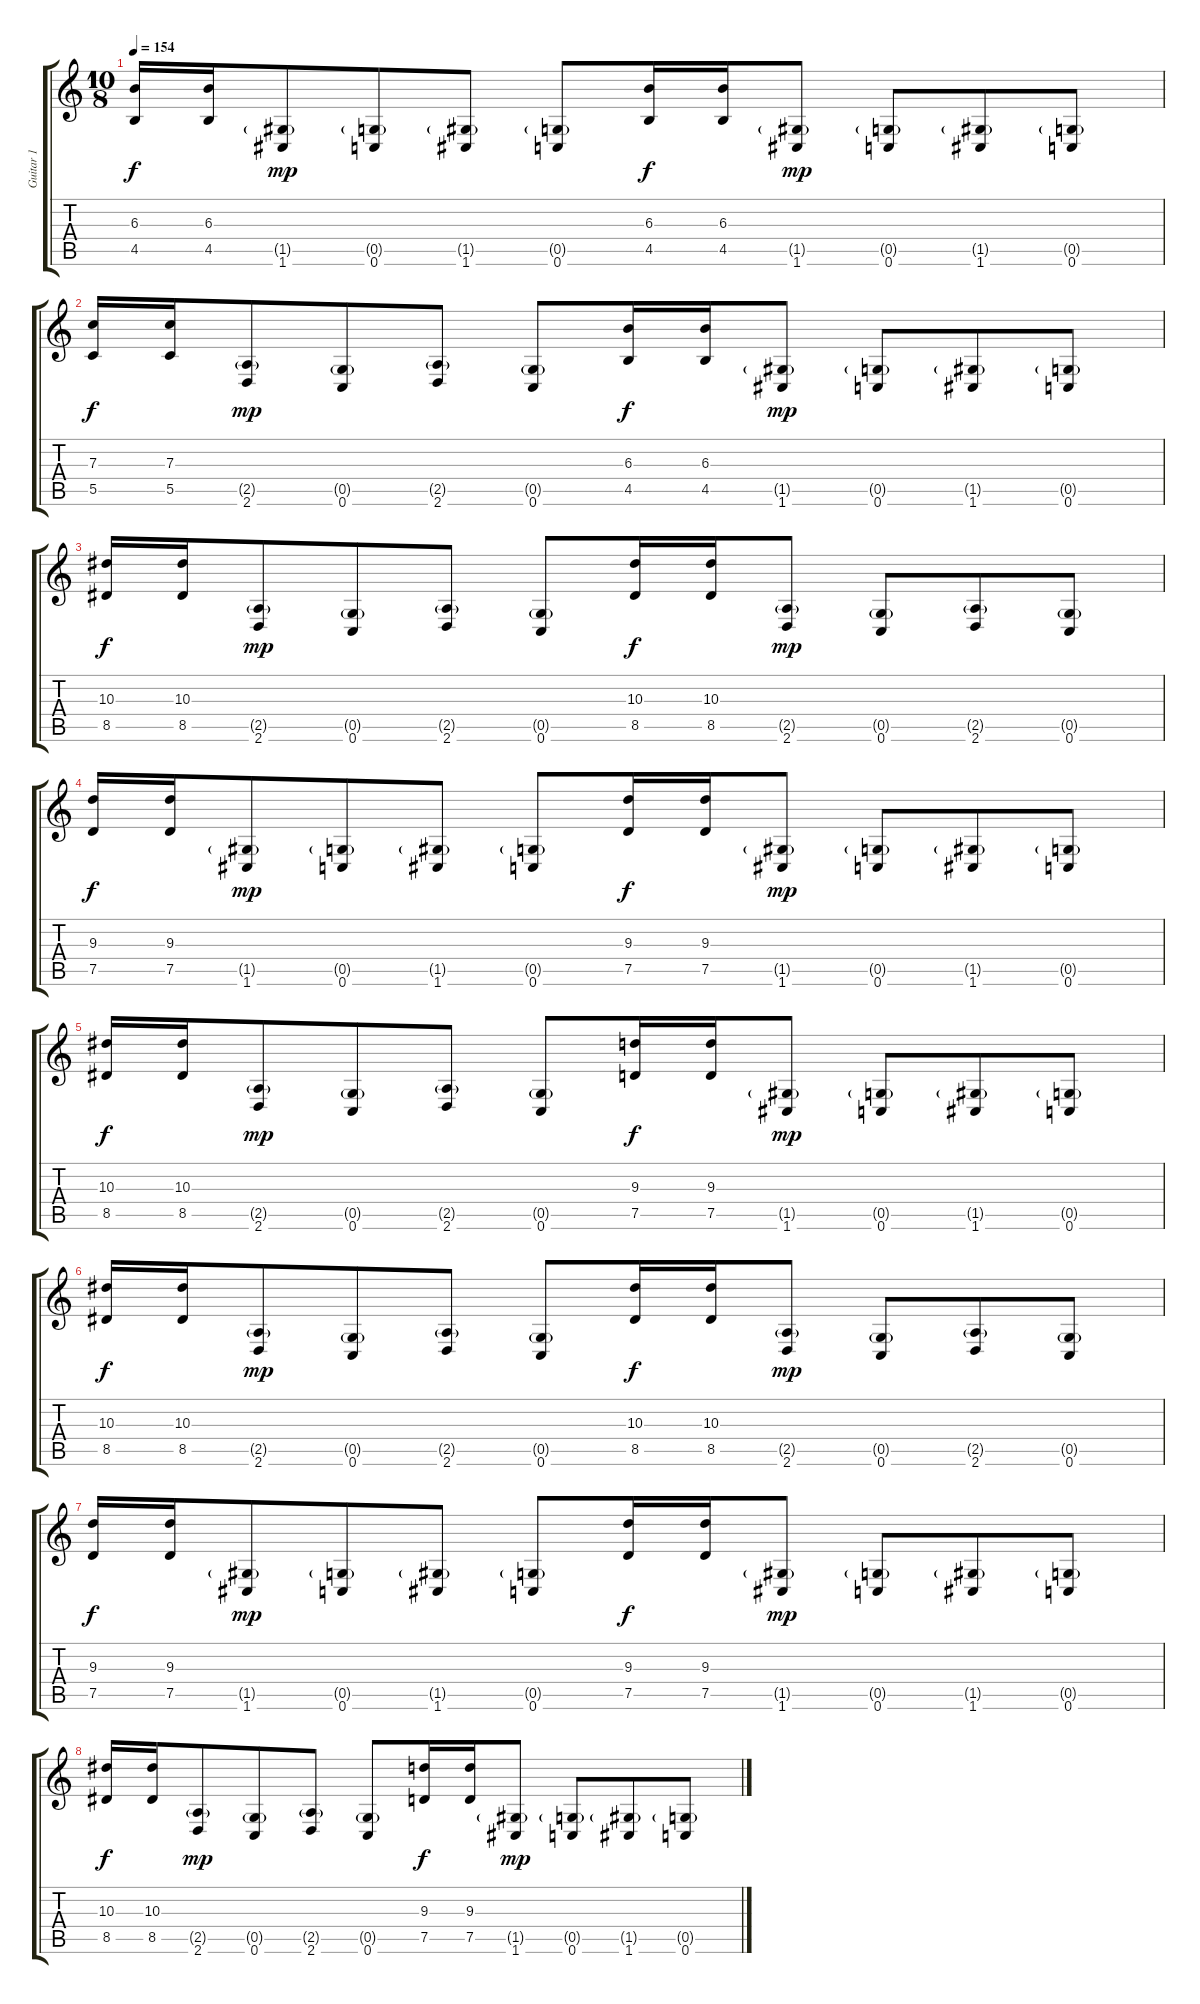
\track ("Guitar 1" "Guitar 1") {instrument overdrivenguitar}
\staff {score tabs}
\tuning (D4 A3 F3 C3 G2 C2) {hide}
\ts (10 8)
\tempo 154
\clef g2
\ks c
(6.3 4.5).16{dy f} (6.3 4.5).16 (1.5{g} 1.6).8{dy mp} (0.5{g} 0.6).8 (1.5{g} 1.6).8 (0.5{g} 0.6).8 (6.3 4.5).16{dy f} (6.3 4.5).16 (1.5{g} 1.6).8{dy mp} (0.5{g} 0.6).8 (1.5{g} 1.6).8 (0.5{g} 0.6).8 |
(7.3 5.5).16{dy f} (7.3 5.5).16 (2.5{g} 2.6).8{dy mp} (0.5{g} 0.6).8 (2.5{g} 2.6).8 (0.5{g} 0.6).8 (6.3 4.5).16{dy f} (6.3 4.5).16 (1.5{g} 1.6).8{dy mp} (0.5{g} 0.6).8 (1.5{g} 1.6).8 (0.5{g} 0.6).8 |
(10.3 8.5).16{dy f} (10.3 8.5).16 (2.5{g} 2.6).8{dy mp} (0.5{g} 0.6).8 (2.5{g} 2.6).8 (0.5{g} 0.6).8 (10.3 8.5).16{dy f} (10.3 8.5).16 (2.5{g} 2.6).8{dy mp} (0.5{g} 0.6).8 (2.5{g} 2.6).8 (0.5{g} 0.6).8 |
(9.3 7.5).16{dy f} (9.3 7.5).16 (1.5{g} 1.6).8{dy mp} (0.5{g} 0.6).8 (1.5{g} 1.6).8 (0.5{g} 0.6).8 (9.3 7.5).16{dy f} (9.3 7.5).16 (1.5{g} 1.6).8{dy mp} (0.5{g} 0.6).8 (1.5{g} 1.6).8 (0.5{g} 0.6).8 |
(10.3 8.5).16{dy f} (10.3 8.5).16 (2.5{g} 2.6).8{dy mp} (0.5{g} 0.6).8 (2.5{g} 2.6).8 (0.5{g} 0.6).8 (9.3 7.5).16{dy f} (9.3 7.5).16 (1.5{g} 1.6).8{dy mp} (0.5{g} 0.6).8 (1.5{g} 1.6).8 (0.5{g} 0.6).8 |
(10.3 8.5).16{dy f} (10.3 8.5).16 (2.5{g} 2.6).8{dy mp} (0.5{g} 0.6).8 (2.5{g} 2.6).8 (0.5{g} 0.6).8 (10.3 8.5).16{dy f} (10.3 8.5).16 (2.5{g} 2.6).8{dy mp} (0.5{g} 0.6).8 (2.5{g} 2.6).8 (0.5{g} 0.6).8 |
(9.3 7.5).16{dy f} (9.3 7.5).16 (1.5{g} 1.6).8{dy mp} (0.5{g} 0.6).8 (1.5{g} 1.6).8 (0.5{g} 0.6).8 (9.3 7.5).16{dy f} (9.3 7.5).16 (1.5{g} 1.6).8{dy mp} (0.5{g} 0.6).8 (1.5{g} 1.6).8 (0.5{g} 0.6).8 |
(10.3 8.5).16{dy f} (10.3 8.5).16 (2.5{g} 2.6).8{dy mp} (0.5{g} 0.6).8 (2.5{g} 2.6).8 (0.5{g} 0.6).8 (9.3 7.5).16{dy f} (9.3 7.5).16 (1.5{g} 1.6).8{dy mp} (0.5{g} 0.6).8 (1.5{g} 1.6).8 (0.5{g} 0.6).8
